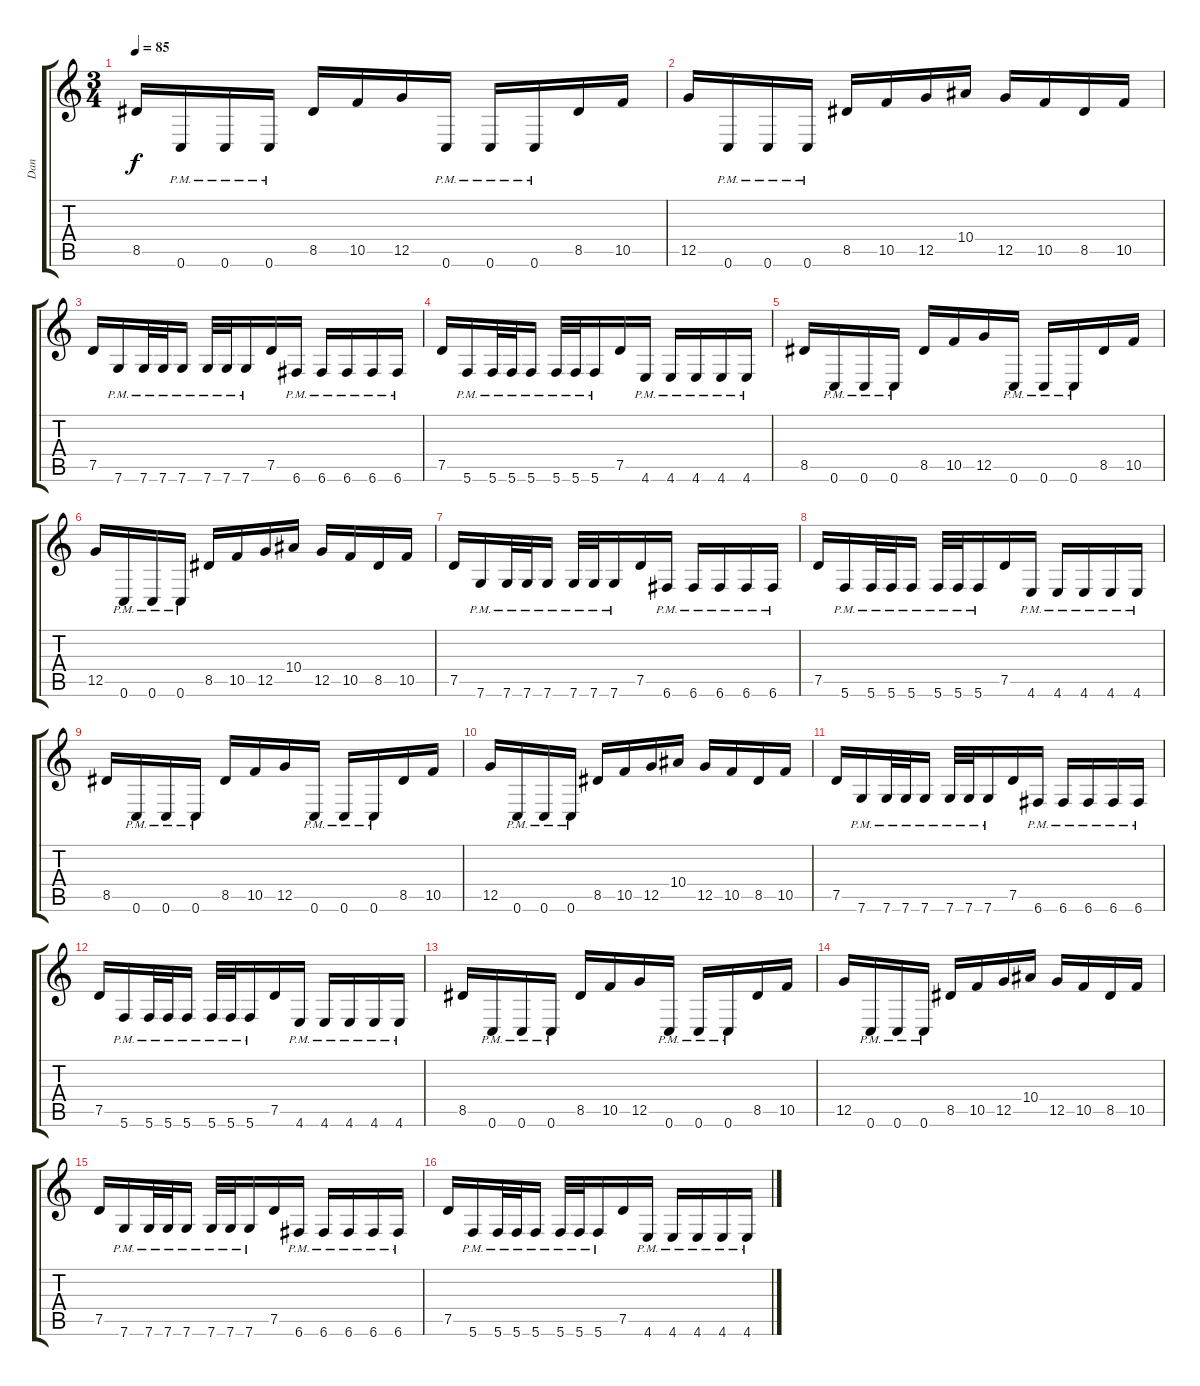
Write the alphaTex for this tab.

\track ("Dan" "Dan") {instrument overdrivenguitar}
\staff {score tabs}
\tuning (D4 A3 F3 C3 G2 C2) {hide}
\ts (3 4)
\tempo 85
\clef g2
\ks c
8.5.16{dy f instrument overdrivenguitar} 0.6{pm}.16 0.6{pm}.16 0.6{pm}.16 8.5.16 10.5.16 12.5.16 0.6{pm}.16 0.6{pm}.16 0.6{pm}.16 8.5.16 10.5.16 |
12.5.16 0.6{pm}.16 0.6{pm}.16 0.6{pm}.16 8.5.16 10.5.16 12.5.16 10.4.16 12.5.16 10.5.16 8.5.16 10.5.16 |
7.5.16 7.6{pm}.16 7.6{pm}.32 7.6{pm}.32 7.6{pm}.16 7.6{pm}.32 7.6{pm}.32 7.6{pm}.16 7.5.16 6.6{pm}.16 6.6{pm}.16 6.6{pm}.16 6.6{pm}.16 6.6{pm}.16 |
7.5.16 5.6{pm}.16 5.6{pm}.32 5.6{pm}.32 5.6{pm}.16 5.6{pm}.32 5.6{pm}.32 5.6{pm}.16 7.5.16 4.6{pm}.16 4.6{pm}.16 4.6{pm}.16 4.6{pm}.16 4.6{pm}.16 |
8.5.16 0.6{pm}.16 0.6{pm}.16 0.6{pm}.16 8.5.16 10.5.16 12.5.16 0.6{pm}.16 0.6{pm}.16 0.6{pm}.16 8.5.16 10.5.16 |
12.5.16 0.6{pm}.16 0.6{pm}.16 0.6{pm}.16 8.5.16 10.5.16 12.5.16 10.4.16 12.5.16 10.5.16 8.5.16 10.5.16 |
7.5.16 7.6{pm}.16 7.6{pm}.32 7.6{pm}.32 7.6{pm}.16 7.6{pm}.32 7.6{pm}.32 7.6{pm}.16 7.5.16 6.6{pm}.16 6.6{pm}.16 6.6{pm}.16 6.6{pm}.16 6.6{pm}.16 |
7.5.16 5.6{pm}.16 5.6{pm}.32 5.6{pm}.32 5.6{pm}.16 5.6{pm}.32 5.6{pm}.32 5.6{pm}.16 7.5.16 4.6{pm}.16 4.6{pm}.16 4.6{pm}.16 4.6{pm}.16 4.6{pm}.16 |
8.5.16 0.6{pm}.16 0.6{pm}.16 0.6{pm}.16 8.5.16 10.5.16 12.5.16 0.6{pm}.16 0.6{pm}.16 0.6{pm}.16 8.5.16 10.5.16 |
12.5.16 0.6{pm}.16 0.6{pm}.16 0.6{pm}.16 8.5.16 10.5.16 12.5.16 10.4.16 12.5.16 10.5.16 8.5.16 10.5.16 |
7.5.16 7.6{pm}.16 7.6{pm}.32 7.6{pm}.32 7.6{pm}.16 7.6{pm}.32 7.6{pm}.32 7.6{pm}.16 7.5.16 6.6{pm}.16 6.6{pm}.16 6.6{pm}.16 6.6{pm}.16 6.6{pm}.16 |
7.5.16 5.6{pm}.16 5.6{pm}.32 5.6{pm}.32 5.6{pm}.16 5.6{pm}.32 5.6{pm}.32 5.6{pm}.16 7.5.16 4.6{pm}.16 4.6{pm}.16 4.6{pm}.16 4.6{pm}.16 4.6{pm}.16 |
8.5.16 0.6{pm}.16 0.6{pm}.16 0.6{pm}.16 8.5.16 10.5.16 12.5.16 0.6{pm}.16 0.6{pm}.16 0.6{pm}.16 8.5.16 10.5.16 |
12.5.16 0.6{pm}.16 0.6{pm}.16 0.6{pm}.16 8.5.16 10.5.16 12.5.16 10.4.16 12.5.16 10.5.16 8.5.16 10.5.16 |
7.5.16 7.6{pm}.16 7.6{pm}.32 7.6{pm}.32 7.6{pm}.16 7.6{pm}.32 7.6{pm}.32 7.6{pm}.16 7.5.16 6.6{pm}.16 6.6{pm}.16 6.6{pm}.16 6.6{pm}.16 6.6{pm}.16 |
7.5.16 5.6{pm}.16 5.6{pm}.32 5.6{pm}.32 5.6{pm}.16 5.6{pm}.32 5.6{pm}.32 5.6{pm}.16 7.5.16 4.6{pm}.16 4.6{pm}.16 4.6{pm}.16 4.6{pm}.16 4.6{pm}.16
